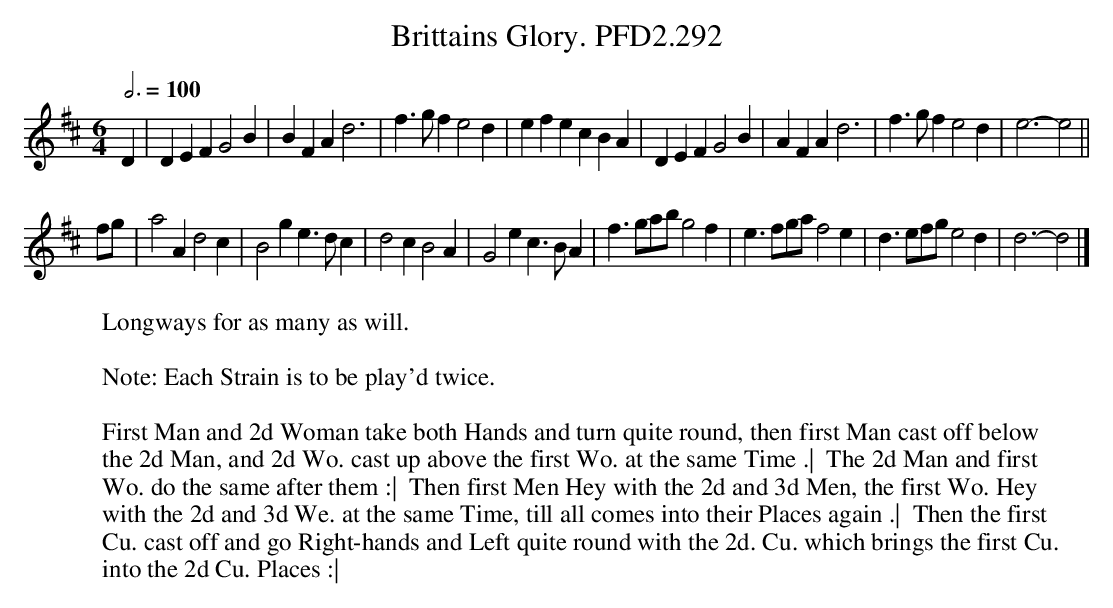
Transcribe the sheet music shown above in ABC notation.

X:1
T:Brittains Glory. PFD2.292
W:Longways for as many as will.
L:1/4
M:6/4
Q:3/4=100
K:D
D|DEF G2B|BFA d3|f>gf e2d|efe cBA|DEF G2B|AFA d3|f>gf e2d|e3-e2||
f/g/|a2A d2c|B2g e>dc|d2c B2A|G2e c>BA|f>ga/b/ g2f|e>fg/a/ f2e|d>ef/g/ e2d|d3-d2 |]
W:
W: Note: Each Strain is to be play'd twice.
W:
W: First Man and 2d Woman take both Hands and turn quite round, then first Man cast off below
W: the 2d Man, and 2d Wo. cast up above the first Wo. at the same Time .|  The 2d Man and first
W: Wo. do the same after them :|  Then first Men Hey with the 2d and 3d Men, the first Wo. Hey
W: with the 2d and 3d We. at the same Time, till all comes into their Places again .|  Then the first
W: Cu. cast off and go Right-hands and Left quite round with the 2d. Cu. which brings the first Cu.
W: into the 2d Cu. Places :|
